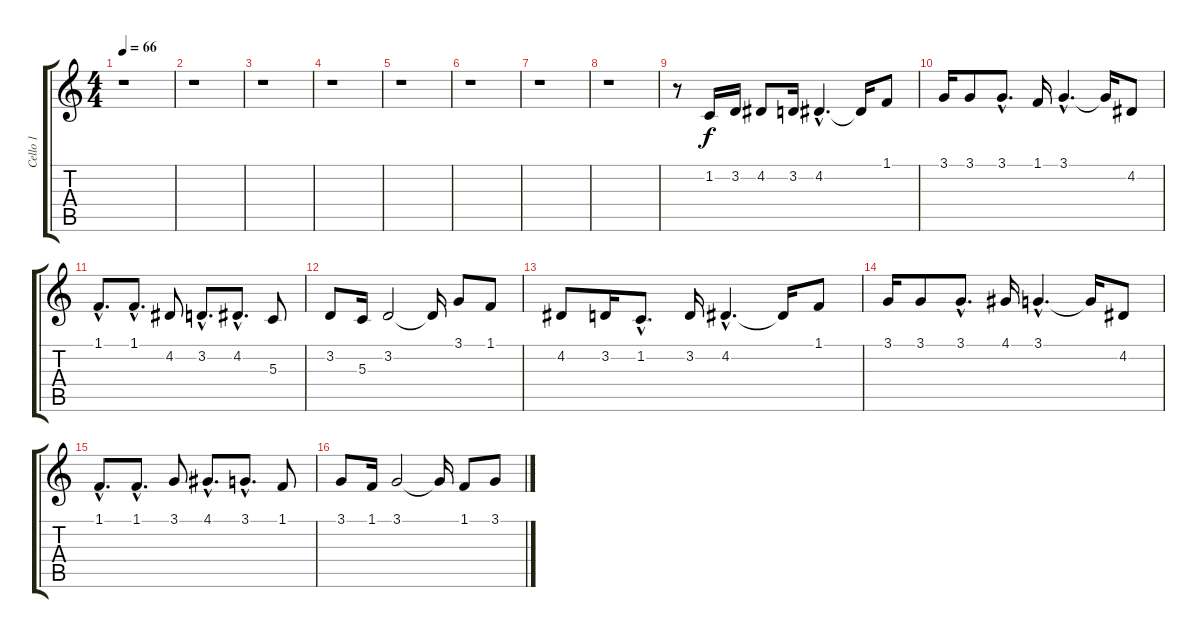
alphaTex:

\track ("Cello 1" "Cello 1") {instrument cello}
\staff {score tabs}
\tuning (E4 B3 G3 D3 A2 E2) {hide}
\ts (4 4)
\tempo 66
\clef g2
\ks c
r.1{dy f instrument cello} |
r.1 |
r.1 |
r.1 |
r.1 |
r.1 |
r.1 |
r.1 |
r.8 1.2.16 3.2.16 4.2.8 3.2.16 4.2{hac}.4{d} 4.2{t}.16 1.1.8 |
3.1.16 3.1.8 3.1{hac}.8{d} 1.1.16 3.1{hac}.4{d} 3.1{t}.16 4.2.8 |
1.1{hac}.8{d} 1.1{hac}.8{d} 4.2.8 3.2{hac}.8{d} 4.2{hac}.8{d} 5.3.8 |
3.2.8 5.3.16 3.2.2 3.2{t}.16 3.1.8 1.1.8 |
4.2.8 3.2.16 1.2{hac}.8{d} 3.2.16 4.2{hac}.4{d} 4.2{t}.16 1.1.8 |
3.1.16 3.1.8 3.1{hac}.8{d} 4.1.16 3.1{hac}.4{d} 3.1{t}.16 4.2.8 |
1.1{hac}.8{d} 1.1{hac}.8{d} 3.1.8 4.1{hac}.8{d} 3.1{hac}.8{d} 1.1.8 |
3.1.8 1.1.16 3.1.2 3.1{t}.16 1.1.8 3.1.8
